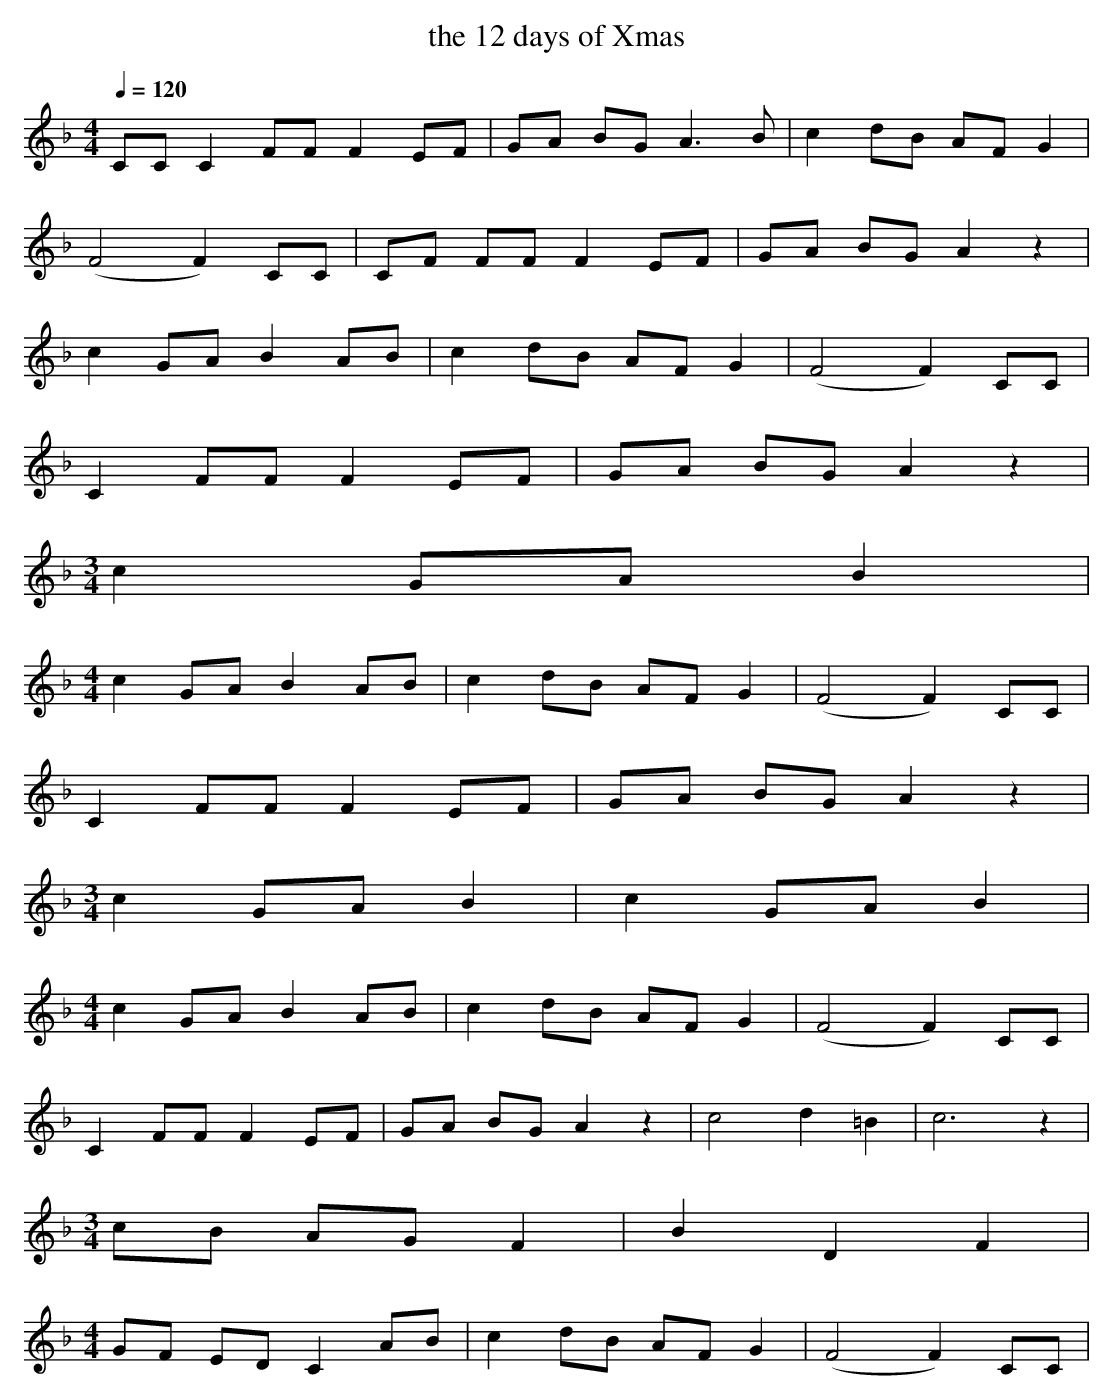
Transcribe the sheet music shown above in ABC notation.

X:1
T:the 12 days of Xmas
M:4/4
L:1/8
Q:1/4=120
K:F
CC \
C2 FFF2 EF | GA BG A3B | c2 dB AF G2 |
(F4 F2) CC | CF FF F2 EF | GA BG A2 z2 |
c2 GA B2 AB | c2 dB AF G2 | (F4 F2) CC |
C2 FF F2 EF | GA BG A2 z2 |
M:3/4
c2 GA B2 |
M:4/4
c2 GA B2 AB | c2 dB AF G2 | (F4 F2) CC |
C2 FF F2 EF | GA BG A2 z2 |
M:3/4
c2 GA B2 | c2 GA B2 |
M:4/4
c2 GA B2 AB | c2 dB AF G2 | (F4 F2) CC |
C2 FF F2 EF | GA BG A2 z2 | c4 d2=B2 | c6 z2 |
M:3/4
cB AG F2 | B2 D2 F2 |
M:4/4
GF ED C2 AB | c2 dB AF G2 | (F4 F2) CC |
